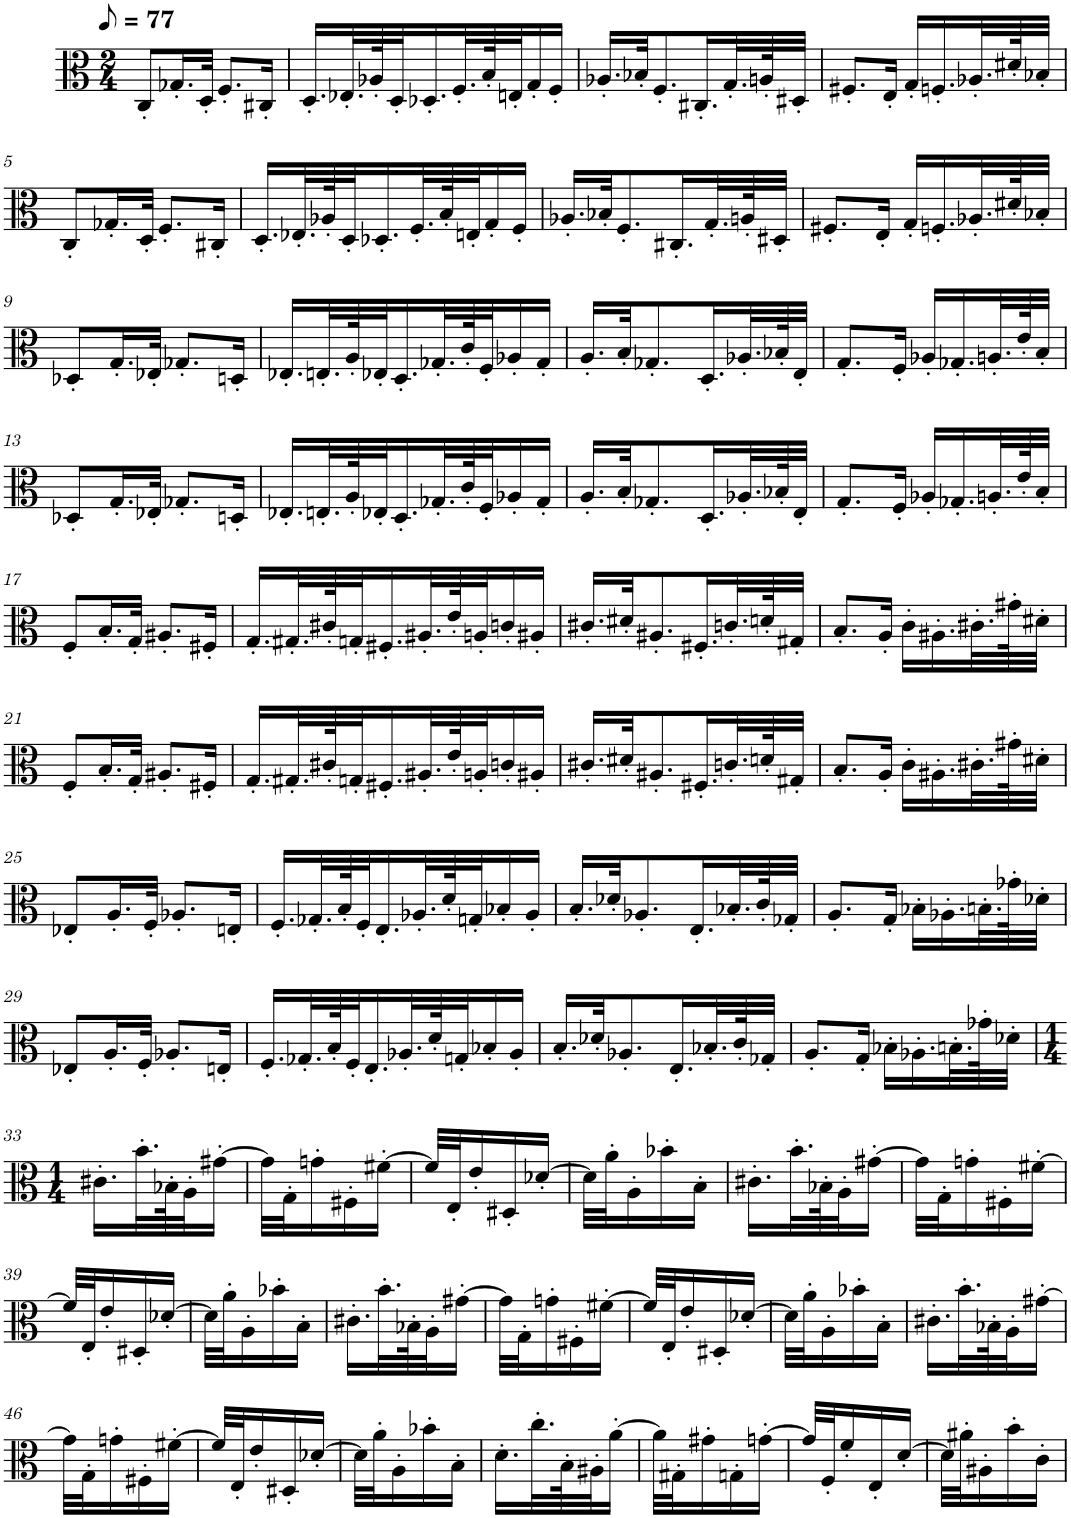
**kern
*part1
*staff1
*I"Viola
*I'Vla.
*clefC3
*k[]
*M2/4
*MM39
=1
8C'/L
16.G-X'/L
32D'/JJk
8.F'/L
16C#X'/Jk
=2
16.D'/LL
32.E-X'/L
64A-X'/K
32D'/J
16.D-X'/
32.F'/L
64B'/K
32En'/J
16G'/
16F'/JJ
=3
16.A-X'/LL
32B-X'/JK
8.F'/
16.C#X'/L
32.G'/L
64An'/K
32D#X'/JJJ
=4
8.F#X'/L
16E'/Jk
16G'/LL
16.Fn'/
32.A-X'/L
64d#X'/K
32B-X'/JJJ
!!LO:LB:g=z
=5
8C'/L
16.G-X'/L
32D'/JJk
8.F'/L
16C#X'/Jk
=6
16.D'/LL
32.E-X'/L
64A-X'/K
32D'/J
16.D-X'/
32.F'/L
64B'/K
32En'/J
16G'/
16F'/JJ
=7
16.A-X'/LL
32B-X'/JK
8.F'/
16.C#X'/L
32.G'/L
64An'/K
32D#X'/JJJ
=8
8.F#X'/L
16E'/Jk
16G'/LL
16.Fn'/
32.A-X'/L
64d#X'/K
32B-X'/JJJ
!!LO:LB:g=z
=9
8D-X'/L
16.G'/L
32E-X'/JJk
8.G-X'/L
16Dn'/Jk
=10
16.E-X'/LL
32.En'/L
64A'/K
32E-X'/J
16.D'/
32.G-X'/L
64c'/K
32F'/J
16A-X'/
16G-'/JJ
=11
16.A'/LL
32B'/JK
8.G-X'/
16.D'/L
32.A-X'/L
64B-X'/K
32E'/JJJ
=12
8.G'/L
16F'/Jk
16A-X'/LL
16.G-X'/
32.An'/L
64e'/K
32B'/JJJ
!!LO:LB:g=z
=13
8D-X'/L
16.G'/L
32E-X'/JJk
8.G-X'/L
16Dn'/Jk
=14
16.E-X'/LL
32.En'/L
64A'/K
32E-X'/J
16.D'/
32.G-X'/L
64c'/K
32F'/J
16A-X'/
16G-'/JJ
=15
16.A'/LL
32B'/JK
8.G-X'/
16.D'/L
32.A-X'/L
64B-X'/K
32E'/JJJ
=16
8.G'/L
16F'/Jk
16A-X'/LL
16.G-X'/
32.An'/L
64e'/K
32B'/JJJ
!!LO:LB:g=z
=17
8F'/L
16.B'/L
32G'/JJk
8.A#X'/L
16F#X'/Jk
=18
16.G'/LL
32.G#X'/L
64c#X'/K
32Gn'/J
16.F#X'/
32.A#X'/L
64e'/K
32An'/J
16cn'/
16A#X'/JJ
=19
16.c#X'/LL
32d#X'/JK
8.A#X'/
16.F#X'/L
32.cn'/L
64dn'/K
32G#X'/JJJ
=20
8.B'/L
16A'/Jk
16c'\LL
16.A#X'\
32.c#X'\L
64g#X'\K
32d#X'\JJJ
!!LO:LB:g=z
=21
8F'/L
16.B'/L
32G'/JJk
8.A#X'/L
16F#X'/Jk
=22
16.G'/LL
32.G#X'/L
64c#X'/K
32Gn'/J
16.F#X'/
32.A#X'/L
64e'/K
32An'/J
16cn'/
16A#X'/JJ
=23
16.c#X'/LL
32d#X'/JK
8.A#X'/
16.F#X'/L
32.cn'/L
64dn'/K
32G#X'/JJJ
=24
8.B'/L
16A'/Jk
16c'\LL
16.A#X'\
32.c#X'\L
64g#X'\K
32d#X'\JJJ
!!LO:LB:g=z
=25
8E-X'/L
16.A'/L
32F'/JJk
8.A-X'/L
16En'/Jk
=26
16.F'/LL
32.G-X'/L
64B'/K
32F'/J
16.E'/
32.A-X'/L
64d'/K
32Gn'/J
16B-X'/
16A-'/JJ
=27
16.B'/LL
32d-X'/JK
8.A-X'/
16.E'/L
32.B-X'/L
64c'/K
32G-X'/JJJ
=28
8.A'/L
16G'/Jk
16B-X'\LL
16.A-X'\
32.Bn'\L
64g-X'\K
32d-X'\JJJ
!!LO:LB:g=z
=29
8E-X'/L
16.A'/L
32F'/JJk
8.A-X'/L
16En'/Jk
=30
16.F'/LL
32.G-X'/L
64B'/K
32F'/J
16.E'/
32.A-X'/L
64d'/K
32Gn'/J
16B-X'/
16A-'/JJ
=31
16.B'/LL
32d-X'/JK
8.A-X'/
16.E'/L
32.B-X'/L
64c'/K
32G-X'/JJJ
=32
8.A'/L
16G'/Jk
16B-X'\LL
16.A-X'\
32.Bn'\L
64g-X'\K
32d-X'\JJJ
!!LO:LB:g=z
=33
*M1/4
16.c#X'\LL
32.b'\L
64B-X'\K
32A'\J
[16g#X'\JJ
=34
32g#\LLL]
32G'\J
16gn'\
16F#X'\
[16f#X'\JJ
=35
32f#/LLL]
32E'/J
16e'/
16D#X'/
[16d-X'/JJ
=36
32d-\LLL]
32a'\J
16A'\
16b-X'\
16B'\JJ
=37
16.c#X'\LL
32.b'\L
64B-X'\K
32A'\J
[16g#X'\JJ
=38
32g#\LLL]
32G'\J
16gn'\
16F#X'\
[16f#X'\JJ
!!LO:LB:g=z
=39
32f#/LLL]
32E'/J
16e'/
16D#X'/
[16d-X'/JJ
=40
32d-\LLL]
32a'\J
16A'\
16b-X'\
16B'\JJ
=41
16.c#X'\LL
32.b'\L
64B-X'\K
32A'\J
[16g#X'\JJ
=42
32g#\LLL]
32G'\J
16gn'\
16F#X'\
[16f#X'\JJ
=43
32f#/LLL]
32E'/J
16e'/
16D#X'/
[16d-X'/JJ
=44
32d-\LLL]
32a'\J
16A'\
16b-X'\
16B'\JJ
=45
16.c#X'\LL
32.b'\L
64B-X'\K
32A'\J
[16g#X'\JJ
!!LO:LB:g=z
=46
32g#\LLL]
32G'\J
16gn'\
16F#X'\
[16f#X'\JJ
=47
32f#/LLL]
32E'/J
16e'/
16D#X'/
[16d-X'/JJ
=48
32d-\LLL]
32a'\J
16A'\
16b-X'\
16B'\JJ
=49
16.d'\LL
32.cc'\L
64B'\K
32A#X'\J
[16a'\JJ
=50
32a\LLL]
32G#X'\J
16g#X'\
16Gn'\
[16gn'\JJ
=51
32g/LLL]
32F'/J
16f'/
16E'/
[16d'/JJ
=52
32d\LLL]
32a#X'\J
16A#X'\
16b'\
16c'\JJ
=
*-
